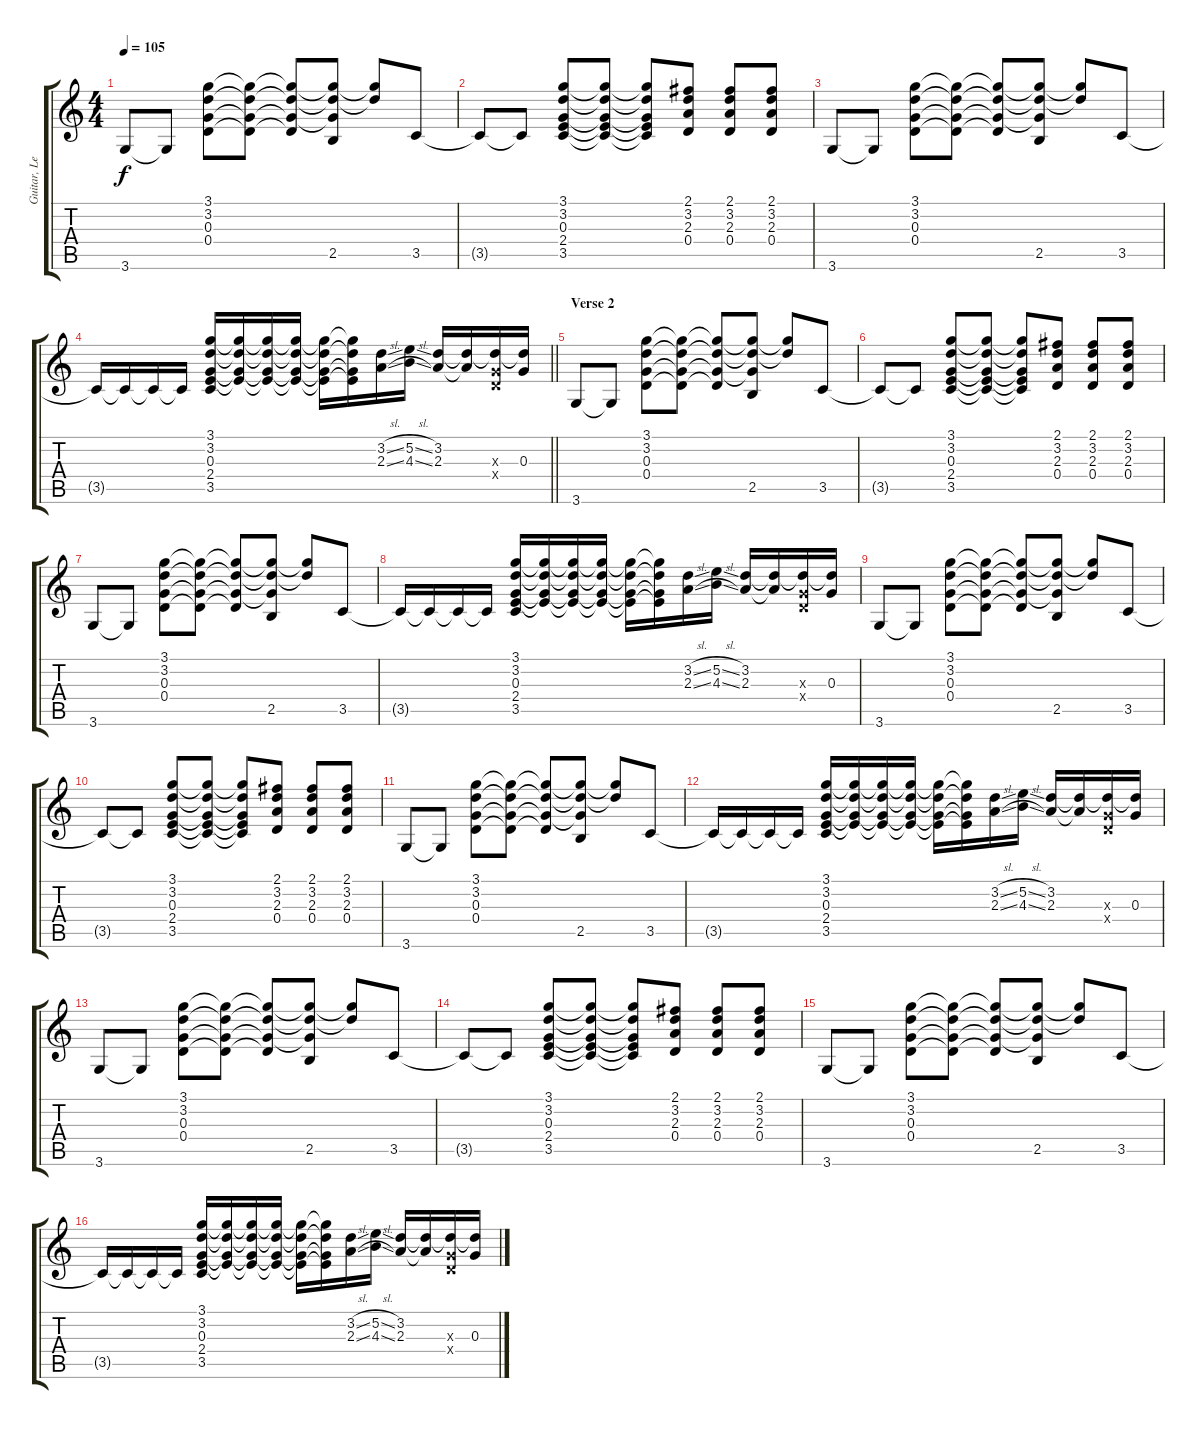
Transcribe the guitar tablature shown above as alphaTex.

\track ("Guitar, Lead" "Guitar, Le") {instrument overdrivenguitar}
\staff {score tabs}
\tuning (E4 B3 G3 D3 A2 E2) {hide}
\ts (4 4)
\tempo 105
\clef g2
\ks c
3.6.8{dy f} 3.6{t}.8 (3.1 3.2 0.3 0.4).8 (3.1{t} 3.2{t} 0.3{t} 0.4{t}).8 (3.1{t} 3.2{t} 0.3{t} 0.4{t}).8 (3.1{t} 3.2{t} 0.3{t} 2.5).8 (3.1{t} 3.2{t}).8 3.5.8 |
3.5{t}.8 3.5{t}.8 (3.1 3.2 0.3 2.4 3.5).8 (3.1{t} 3.2{t} 0.3{t} 2.4{t} 3.5{t}).8 (3.1{t} 3.2{t} 0.3{t} 2.4{t} 3.5{t}).8 (2.1 3.2 2.3 0.4).8 (2.1 3.2 2.3 0.4).8 (2.1 3.2 2.3 0.4).8 |
3.6.8 3.6{t}.8 (3.1 3.2 0.3 0.4).8 (3.1{t} 3.2{t} 0.3{t} 0.4{t}).8 (3.1{t} 3.2{t} 0.3{t} 0.4{t}).8 (3.1{t} 3.2{t} 0.3{t} 2.5).8 (3.1{t} 3.2{t}).8 3.5.8 |
\barLineRight lightlight
3.5{t}.16 3.5{t}.16 3.5{t}.16 3.5{t}.16 (3.1 3.2 0.3 2.4 3.5).16 (3.1{t} 3.2{t} 0.3{t} 2.4{t}).16 (3.1{t} 3.2{t} 0.3{t} 2.4{t}).16 (3.1{t} 3.2{t} 0.3{t} 2.4{t}).16 (3.1{t} 3.2{t} 0.3{t} 2.4{t}).16 (3.1{t} 3.2{t} 0.3{t} 2.4{t}).16 (3.2{sl} 2.3{sl}).16 (5.2{sl} 4.3{sl}).16 (3.2 2.3).16 (3.2{t} 2.3{t}).16 (3.2{t} 0.3{x} 0.4{x}).16 (3.2{t} 0.3).16 |
\section ("" "Verse 2")
3.6.8 3.6{t}.8 (3.1 3.2 0.3 0.4).8 (3.1{t} 3.2{t} 0.3{t} 0.4{t}).8 (3.1{t} 3.2{t} 0.3{t} 0.4{t}).8 (3.1{t} 3.2{t} 0.3{t} 2.5).8 (3.1{t} 3.2{t}).8 3.5.8 |
3.5{t}.8 3.5{t}.8 (3.1 3.2 0.3 2.4 3.5).8 (3.1{t} 3.2{t} 0.3{t} 2.4{t} 3.5{t}).8 (3.1{t} 3.2{t} 0.3{t} 2.4{t} 3.5{t}).8 (2.1 3.2 2.3 0.4).8 (2.1 3.2 2.3 0.4).8 (2.1 3.2 2.3 0.4).8 |
3.6.8 3.6{t}.8 (3.1 3.2 0.3 0.4).8 (3.1{t} 3.2{t} 0.3{t} 0.4{t}).8 (3.1{t} 3.2{t} 0.3{t} 0.4{t}).8 (3.1{t} 3.2{t} 0.3{t} 2.5).8 (3.1{t} 3.2{t}).8 3.5.8 |
3.5{t}.16 3.5{t}.16 3.5{t}.16 3.5{t}.16 (3.1 3.2 0.3 2.4 3.5).16 (3.1{t} 3.2{t} 0.3{t} 2.4{t}).16 (3.1{t} 3.2{t} 0.3{t} 2.4{t}).16 (3.1{t} 3.2{t} 0.3{t} 2.4{t}).16 (3.1{t} 3.2{t} 0.3{t} 2.4{t}).16 (3.1{t} 3.2{t} 0.3{t} 2.4{t}).16 (3.2{sl} 2.3{sl}).16 (5.2{sl} 4.3{sl}).16 (3.2 2.3).16 (3.2{t} 2.3{t}).16 (3.2{t} 0.3{x} 0.4{x}).16 (3.2{t} 0.3).16 |
3.6.8 3.6{t}.8 (3.1 3.2 0.3 0.4).8 (3.1{t} 3.2{t} 0.3{t} 0.4{t}).8 (3.1{t} 3.2{t} 0.3{t} 0.4{t}).8 (3.1{t} 3.2{t} 0.3{t} 2.5).8 (3.1{t} 3.2{t}).8 3.5.8 |
3.5{t}.8 3.5{t}.8 (3.1 3.2 0.3 2.4 3.5).8 (3.1{t} 3.2{t} 0.3{t} 2.4{t} 3.5{t}).8 (3.1{t} 3.2{t} 0.3{t} 2.4{t} 3.5{t}).8 (2.1 3.2 2.3 0.4).8 (2.1 3.2 2.3 0.4).8 (2.1 3.2 2.3 0.4).8 |
3.6.8 3.6{t}.8 (3.1 3.2 0.3 0.4).8 (3.1{t} 3.2{t} 0.3{t} 0.4{t}).8 (3.1{t} 3.2{t} 0.3{t} 0.4{t}).8 (3.1{t} 3.2{t} 0.3{t} 2.5).8 (3.1{t} 3.2{t}).8 3.5.8 |
3.5{t}.16 3.5{t}.16 3.5{t}.16 3.5{t}.16 (3.1 3.2 0.3 2.4 3.5).16 (3.1{t} 3.2{t} 0.3{t} 2.4{t}).16 (3.1{t} 3.2{t} 0.3{t} 2.4{t}).16 (3.1{t} 3.2{t} 0.3{t} 2.4{t}).16 (3.1{t} 3.2{t} 0.3{t} 2.4{t}).16 (3.1{t} 3.2{t} 0.3{t} 2.4{t}).16 (3.2{sl} 2.3{sl}).16 (5.2{sl} 4.3{sl}).16 (3.2 2.3).16 (3.2{t} 2.3{t}).16 (3.2{t} 0.3{x} 0.4{x}).16 (3.2{t} 0.3).16 |
3.6.8 3.6{t}.8 (3.1 3.2 0.3 0.4).8 (3.1{t} 3.2{t} 0.3{t} 0.4{t}).8 (3.1{t} 3.2{t} 0.3{t} 0.4{t}).8 (3.1{t} 3.2{t} 0.3{t} 2.5).8 (3.1{t} 3.2{t}).8 3.5.8 |
3.5{t}.8 3.5{t}.8 (3.1 3.2 0.3 2.4 3.5).8 (3.1{t} 3.2{t} 0.3{t} 2.4{t} 3.5{t}).8 (3.1{t} 3.2{t} 0.3{t} 2.4{t} 3.5{t}).8 (2.1 3.2 2.3 0.4).8 (2.1 3.2 2.3 0.4).8 (2.1 3.2 2.3 0.4).8 |
3.6.8 3.6{t}.8 (3.1 3.2 0.3 0.4).8 (3.1{t} 3.2{t} 0.3{t} 0.4{t}).8 (3.1{t} 3.2{t} 0.3{t} 0.4{t}).8 (3.1{t} 3.2{t} 0.3{t} 2.5).8 (3.1{t} 3.2{t}).8 3.5.8 |
3.5{t}.16 3.5{t}.16 3.5{t}.16 3.5{t}.16 (3.1 3.2 0.3 2.4 3.5).16 (3.1{t} 3.2{t} 0.3{t} 2.4{t}).16 (3.1{t} 3.2{t} 0.3{t} 2.4{t}).16 (3.1{t} 3.2{t} 0.3{t} 2.4{t}).16 (3.1{t} 3.2{t} 0.3{t} 2.4{t}).16 (3.1{t} 3.2{t} 0.3{t} 2.4{t}).16 (3.2{sl} 2.3{sl}).16 (5.2{sl} 4.3{sl}).16 (3.2 2.3).16 (3.2{t} 2.3{t}).16 (3.2{t} 0.3{x} 0.4{x}).16 (3.2{t} 0.3).16
